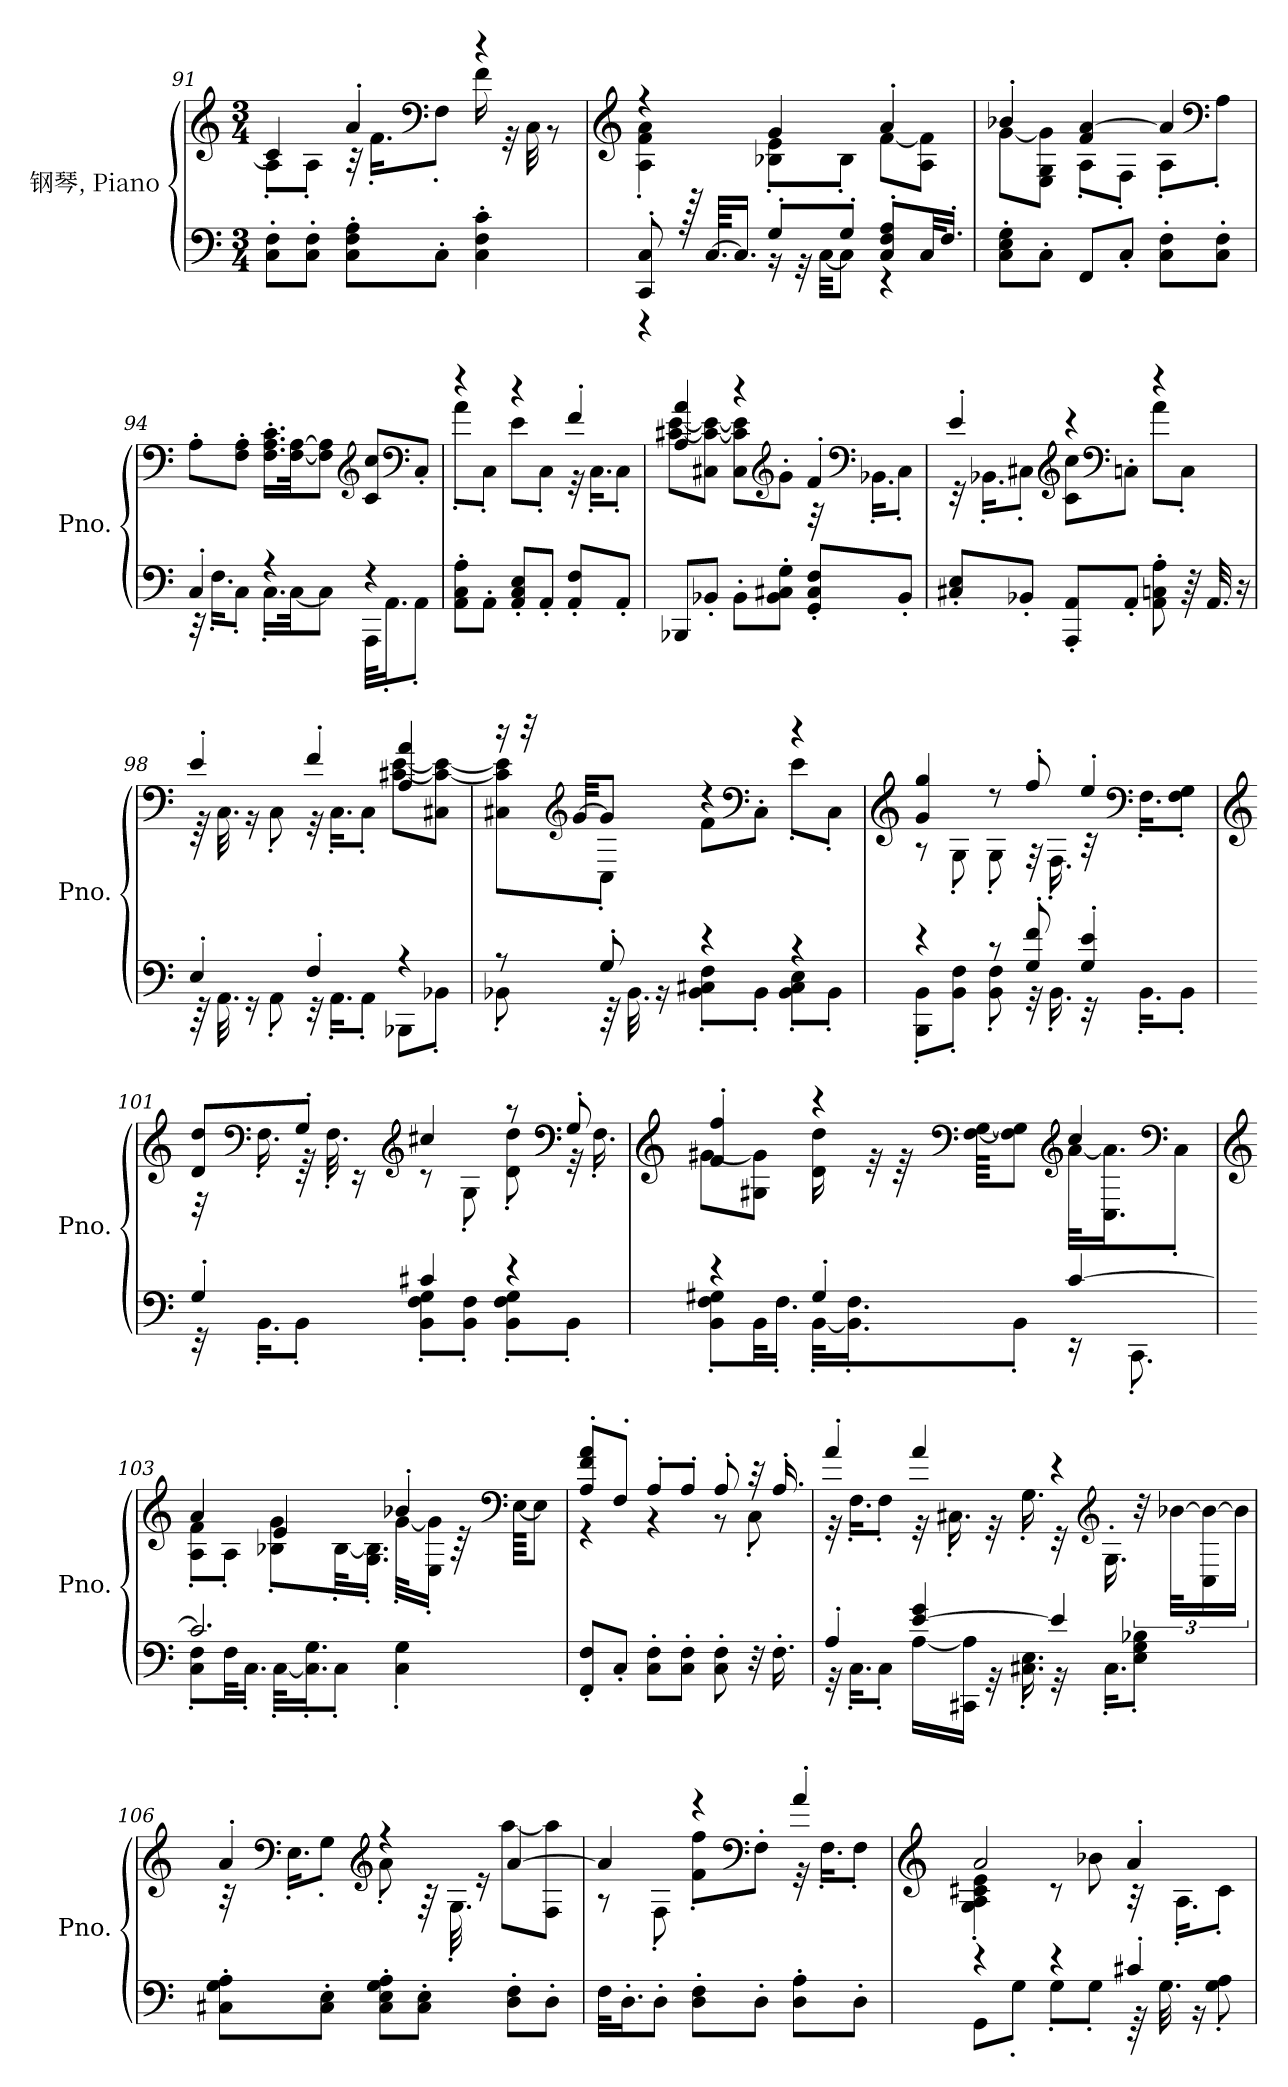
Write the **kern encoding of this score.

**kern	**kern
*part1	*part1
*staff2	*staff1
*I"钢琴, Piano	*
*I'Pno.	*
*clefF4	*clefG2
*k[]	*k[]
*M3/4	*M3/4
=91	=91
*	*^
8C\' 8F\'L	4c/]	8A'\L
8C\' 8F\'J	.	8A'\J
8C\' 8F\' 8A\'L	4a'/	32r
.	.	16.f'\KL
*	*clefF4	*
8C'\J	.	8F'\J
4C\' 4F\' 4c\'	4r	16f\
.	.	32r
.	.	32C\
.	.	8r
!!LO:LB:g=z	!!
=92	=92	=92
*	*clefG2	*
*^	*	*
8CC/' 8C/'	4r	4r	4A\' 4f\' 4a\'
128r	.	.	.
[64.C/KKLL	.	.	.
16.C/JJ]	.	.	.
8G'/L	16r	4g/	8B-X\' 8e\'L
.	32r	.	.
.	[32C\KKL	.	.
8G'/J	8C\J]	.	8B-'\J
8C/' 8F/' 8A/'L	4r	4a'/	[8f\L
32C/KL	.	.	8A\ 8f\]J
16.F'/JJ	.	.	.
*v	*v	*	*
=93	=93	=93
8C\' 8E\' 8G\'L	4b-X'/	[8g\L
8C'\J	.	8E\ 8G\ 8g\]J
8FF/L	4f/ [4a/	8A'\L
8C'/J	.	8F'\J
8C\' 8F\'L	4a/]	8A'\L
*	*clefF4	*
8C\' 8F\'J	.	8A'\J
*	*v	*v
=94	=94
*^	*
4C'/	32r	8A'\L
.	16.F'\KL	.
.	8C'\J	8F\' 8A\'J
4r	16.C'\LL	16.F\' 16.A\' 16.c\'LL
.	[32C\JK	[32F\ [32A\JK
.	8C\J]	8F\] 8A\]J
*	*	*clefG2
4r	32AAA\KLL	8c/ 8cc/L
.	16.AA'\J	.
*	*	*clefF4
.	8AA'\J	8C'/J
*v	*v	*
!!LO:LB:g=z
=95	=95
*	*^
8AA\' 8C\' 8A\'L	4r	8a'\L
8AA'\J	.	8C'\J
8AA/' 8C/' 8E/'L	4r	8e\L
8AA'/J	.	8C'\J
8AA/' 8F/'L	4f'/	32r
.	.	16.C'\KL
8AA'/J	.	8C'\J
=96	=96	=96
8BBB-X/L	4A/ 4a/	[8c#X\ [8e\L
8BB-X'/J	.	8C#X\ 8c#\_ 8e\_J
8BB-'\L	4r	8C#\ 8c#\] 8e\]L
*	*clefG2	*
8BB-\' 8C#X\' 8G\'J	.	8g'\J
8GG/' 8C#/' 8F/'L	4f'/	32r
*	*clefF4	*
.	.	16.BB-X'\KL
8BB-'/J	.	8C#'\J
=97	=97	=97
8C#X/' 8E/'L	4e'/	32r
.	.	16.BB-X'\KL
8BB-X'/J	.	8C#X'\J
*	*clefG2	*
8AAA/' 8AA/'L	4r	8c\ 8cc\L
*	*clefF4	*
8AA'/J	.	8Cn'\J
8AA\' 8Cn\' 8A\'	4r	8a\L
64r	.	8C'\J
32.AA/	.	.
16r	.	.
!!LO:PB:g=z	!!
=98	=98	=98
*^	*	*
4E'/	64r	4e'/	64r
.	32.AA\	.	32.C\
.	16r	.	16r
.	8AA'\	.	8C'\
4F'/	32r	4f'/	32r
.	16.AA'\KL	.	16.C'\KL
.	8AA'\J	.	8C'\J
4r	8BBB-X\L	4A/ 4a/	[8c#X\ [8e\L
.	8BB-X'\J	.	8C#X\ 8c#\_ 8e\_J
=99	=99	=99	=99
8r	8BB-X'\	16r	8C#X\ 8c#\] 8e\]L
.	.	32r	.
*	*	*clefG2	*
.	.	[32g/KKL	.
8G'/	64r	8g/J]	8C#'\J
.	32.BB-\	.	.
.	16r	.	.
4r	8BB-\' 8C#X\' 8F\'L	4r	8f\L
*	*	*clefF4	*
.	8BB-'\J	.	8C#'\J
4r	8BB-\' 8C#\' 8E\'L	4r	8e'\L
.	8BB-'\J	.	8C#'\J
=100	=100	=100	=100
*	*	*clefG2	*
4r	8BBB\' 8BB\'L	4g/ 4gg/	8r
.	8BB\' 8F\'J	.	8G'\
8r	8BB\' 8F\'	8r	8G'\
8G/' 8f/'	32r	8ff'/	32r
.	16.BB'\	.	16.F'\
4G/' 4e/'	32r	4ee'/	32r
*	*	*clefF4	*
.	16.BB'\KL	.	16.F'\KL
.	8BB'\J	.	8F\' 8G\'J
!!LO:LB:g=z	!!
=101	=101	=101	=101
*	*	*clefG2	*
4G'/	32r	8d/ 8dd/L	32r
*	*	*clefF4	*
.	16.BB'\KL	.	16.F'\
.	8BB'\J	8G'/J	64r
.	.	.	32.F'\
.	.	.	16r
*	*	*clefG2	*
4c#X/	8BB\' 8F\' 8G\'L	4cc#X/	8r
.	8BB\' 8F\'J	.	8G'\
4r	8BB\' 8F\' 8G\'L	8r	8d\' 8dd\'
*	*	*clefF4	*
.	8BB'\J	8G'/	32r
.	.	.	16.F'\
=102	=102	=102	=102
*	*	*clefG2	*
4r	8BB\' 8F\' 8G#X\'L	4f/' 4ff/'	[8g#X\L
.	32BB\KL	.	8G#X\ 8g#\]J
.	16.F'\JJ	.	.
4G#'/	[32BB'\KLL	4r	16d\ 16dd\
.	16.BB\]' 16.F\'J	.	.
.	.	.	32r
.	.	.	64r
*	*	*clefF4	*
.	.	.	[64F\ [64G#\KKKL
.	8BB'\J	.	8F\] 8G#\]J
*	*	*clefG2	*
[4c/	16r	4cc/	[32a\KLL
.	.	.	16.C\ 16.a\]J
.	8.CC'\	.	.
*	*	*clefF4	*
.	.	.	8C'\J
!!LO:LB:g=z	!!
=103	=103	=103	=103
*	*	*clefG2	*
2.c/]	8C\' 8F\'L	4a/	8A\' 8f\'L
.	32F\KL	.	8A'\J
.	16.C'\JJ	.	.
.	[32C'\KLL	4e/	8B-X\' 8g\'L
.	16.C\]' 16.G\'J	.	.
.	8C'\J	.	[32B-'\KL
.	.	.	16.G\' 16.B-\]'JJ
.	4C\' 4G\'	4b-X'/	[32g'\KLL
.	.	.	16E\' 16g\]'JJ
.	.	.	64r
*	*	*clefF4	*
.	.	.	[64E\KKKL
.	.	.	8E\J]
*v	*v	*	*
=104	=104	=104
8FF/' 8F/'L	8A/' 8f/' 8a/'L	4r
8C'/J	8F'/J	.
8C\' 8F\'L	8A'/L	4r
8C\' 8F\'J	8A'/J	.
8C\' 8F\'	8A'/	8r
32r	32r	8C'\
16.F'\	16.A'/	.
!!LO:LB:g=z	!!
=105	=105	=105
*^	*	*
4A'/	32r	4a'/	32r
.	16.C'\KL	.	16.F'\KL
.	8C'\J	.	8F'\J
[4e/ 4g/	[16A\LL	4a/	32r
.	.	.	16.C#X'\
.	16CC#X\ 16A\]JJ	.	.
.	32r	.	32r
.	16.C#X\' 16.E\'	.	16.G'\
4e/]	32r	4r	32r
*	*	*clefG2	*
.	16.C#'\KL	.	16.G'\
.	8E\' 8G\' 8B-X\'J	.	48r
.	.	.	[48b-X\KLL
.	.	.	24C#\ 24b-\_
.	.	.	24b-\JJ]
*v	*v	*	*
=106	=106	=106
8C#X\' 8G\' 8A\'L	4a'/	32r
*	*clefF4	*
.	.	16.E'\KL
8C#\' 8E\'J	.	8G'\J
*	*clefG2	*
8C#\' 8E\' 8G\' 8A\'L	4r	8a'\
8C#\' 8E\'J	.	64r
.	.	32.G'\
.	.	16r
8D\' 8F\'L	[4a/	[8aa\L
8D'\J	.	8F\ 8aa\]J
!!LO:LB:g=z	!!
=107	=107	=107
32F\KLL	4a/]	8r
16.D'\J	.	.
8D'\J	.	8F'\
8D\' 8F\'L	4r	8f\' 8ff\'L
*	*clefF4	*
8D'\J	.	8F'\J
8D\' 8A\'L	4a'/	32r
.	.	16.F'\KL
8D'\J	.	8F'\J
=108	=108	=108
*	*clefG2	*
*^	*	*
4r	8GG\L	2a/	4G\' 4A\' 4c#X\' 4e\'
.	8G'\J	.	.
4r	8G'\L	.	8r
.	8G'\J	.	8b-X\
4c#X'/	64r	4a'/	32r
.	32.G\	.	.
.	.	.	16.A'\KL
.	16r	.	.
.	8G\' 8A\'	.	8c#'\J
*v	*v	*	*
*	*v	*v
=	=
*-	*-
